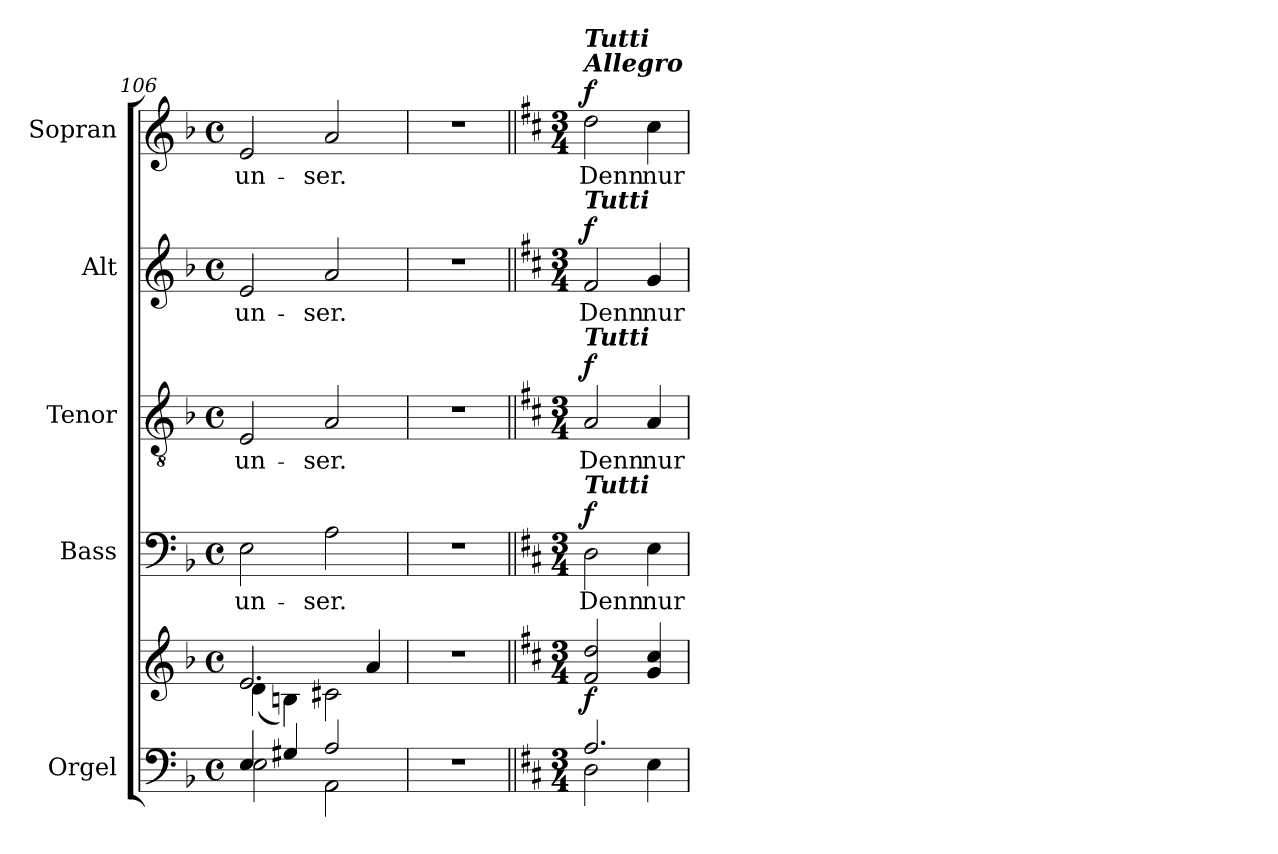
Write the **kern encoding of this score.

**kern	**kern	**dynam	**kern	**text	**dynam	**kern	**text	**dynam	**kern	**text	**dynam	**kern	**text	**dynam
*part5	*part5	*part5	*part4	*part4	*part4	*part3	*part3	*part3	*part2	*part2	*part2	*part1	*part1	*part1
*staff6	*staff5	*staff5/6	*staff4	*staff4	*staff4	*staff3	*staff3	*staff3	*staff2	*staff2	*staff2	*staff1	*staff1	*staff1
*I"Orgel	*	*	*I"Bass	*	*	*I"Tenor	*	*	*I"Alt	*	*	*I"Sopran	*	*
*I'Org.	*	*	*I'B.	*	*	*I'T.	*	*	*I'A.	*	*	*I'S.	*	*
*clefF4	*clefG2	*	*clefF4	*	*	*clefGv2	*	*	*clefG2	*	*	*clefG2	*	*
*k[b-]	*k[b-]	*	*k[b-]	*	*	*k[b-]	*	*	*k[b-]	*	*	*k[b-]	*	*
*F:	*F:	*	*F:	*	*	*F:	*	*	*F:	*	*	*F:	*	*
*M4/4	*M4/4	*	*M4/4	*	*	*M4/4	*	*	*M4/4	*	*	*M4/4	*	*
*met(c)	*met(c)	*	*met(c)	*	*	*met(c)	*	*	*met(c)	*	*	*met(c)	*	*
=106	=106	=106	=106	=106	=106	=106	=106	=106	=106	=106	=106	=106	=106	=106
*^	*^	*	*	*	*	*	*	*	*	*	*	*	*	*
4E/	2E\	2.e/	(>4d\	.	2E\	un-	.	2E/	un-	.	2e/	un-	.	2e/	un-	.
4G#X/	.	.	4Bn\)	.	.	.	.	.	.	.	.	.	.	.	.	.
2A/	2AA\	.	2c#X\	.	2A\	-ser.	.	2A/	-ser.	.	2a/	-ser.	.	2a/	-ser.	.
.	.	4a/	.	.	.	.	.	.	.	.	.	.	.	.	.	.
*v	*v	*	*	*	*	*	*	*	*	*	*	*	*	*	*	*
*	*v	*v	*	*	*	*	*	*	*	*	*	*	*	*	*
=107	=107	=107	=107	=107	=107	=107	=107	=107	=107	=107	=107	=107	=107	=107
1r	1r	.	1r	.	.	1r	.	.	1r	.	.	1r	.	.
=108||	=108||	=108||	=108||	=108||	=108||	=108||	=108||	=108||	=108||	=108||	=108||	=108||	=108||	=108||
*k[f#c#]	*k[f#c#]	*	*k[f#c#]	*	*	*k[f#c#]	*	*	*k[f#c#]	*	*	*k[f#c#]	*	*
*D:	*D:	*	*D:	*	*	*D:	*	*	*D:	*	*	*D:	*	*
*M3/4	*M3/4	*	*M3/4	*	*	*M3/4	*	*	*M3/4	*	*	*M3/4	*	*
*^	*	*	*	*	*	*	*	*	*	*	*	*	*	*
!	!	!	!	!	!	!	!	!	!	!	!	!	!LO:TX:a:Bi:t=Allegro	!	!
!	!	!	!	!	!	!	!	!	!	!	!	!	!LO:TX:a:Bi:t=Tutti	!	!
!	!	!	!	!	!	!	!	!	!	!LO:TX:a:Bi:t=Tutti	!	!	!	!	!
!	!	!	!	!	!	!	!LO:TX:a:Bi:t=Tutti	!	!	!	!	!	!	!	!
!	!	!	!	!LO:TX:a:Bi:t=Tutti	!	!	!	!	!	!	!	!	!	!	!
!	!	!	!LO:DY:b	!	!	!LO:DY:b	!	!	!LO:DY:b	!	!	!LO:DY:b	!	!	!LO:DY:b
2.A/	2D\	2f#/ 2dd/	f	2D\	Denn	f	2A/	Denn	f	2f#/	Denn	f	2dd\	Denn	f
.	4E\	4g/ 4cc#/	.	4E\	nur	.	4A/	nur	.	4g/	nur	.	4cc#\	nur	.
*v	*v	*	*	*	*	*	*	*	*	*	*	*	*	*	*
=	=	=	=	=	=	=	=	=	=	=	=	=	=	=
*-	*-	*-	*-	*-	*-	*-	*-	*-	*-	*-	*-	*-	*-	*-
